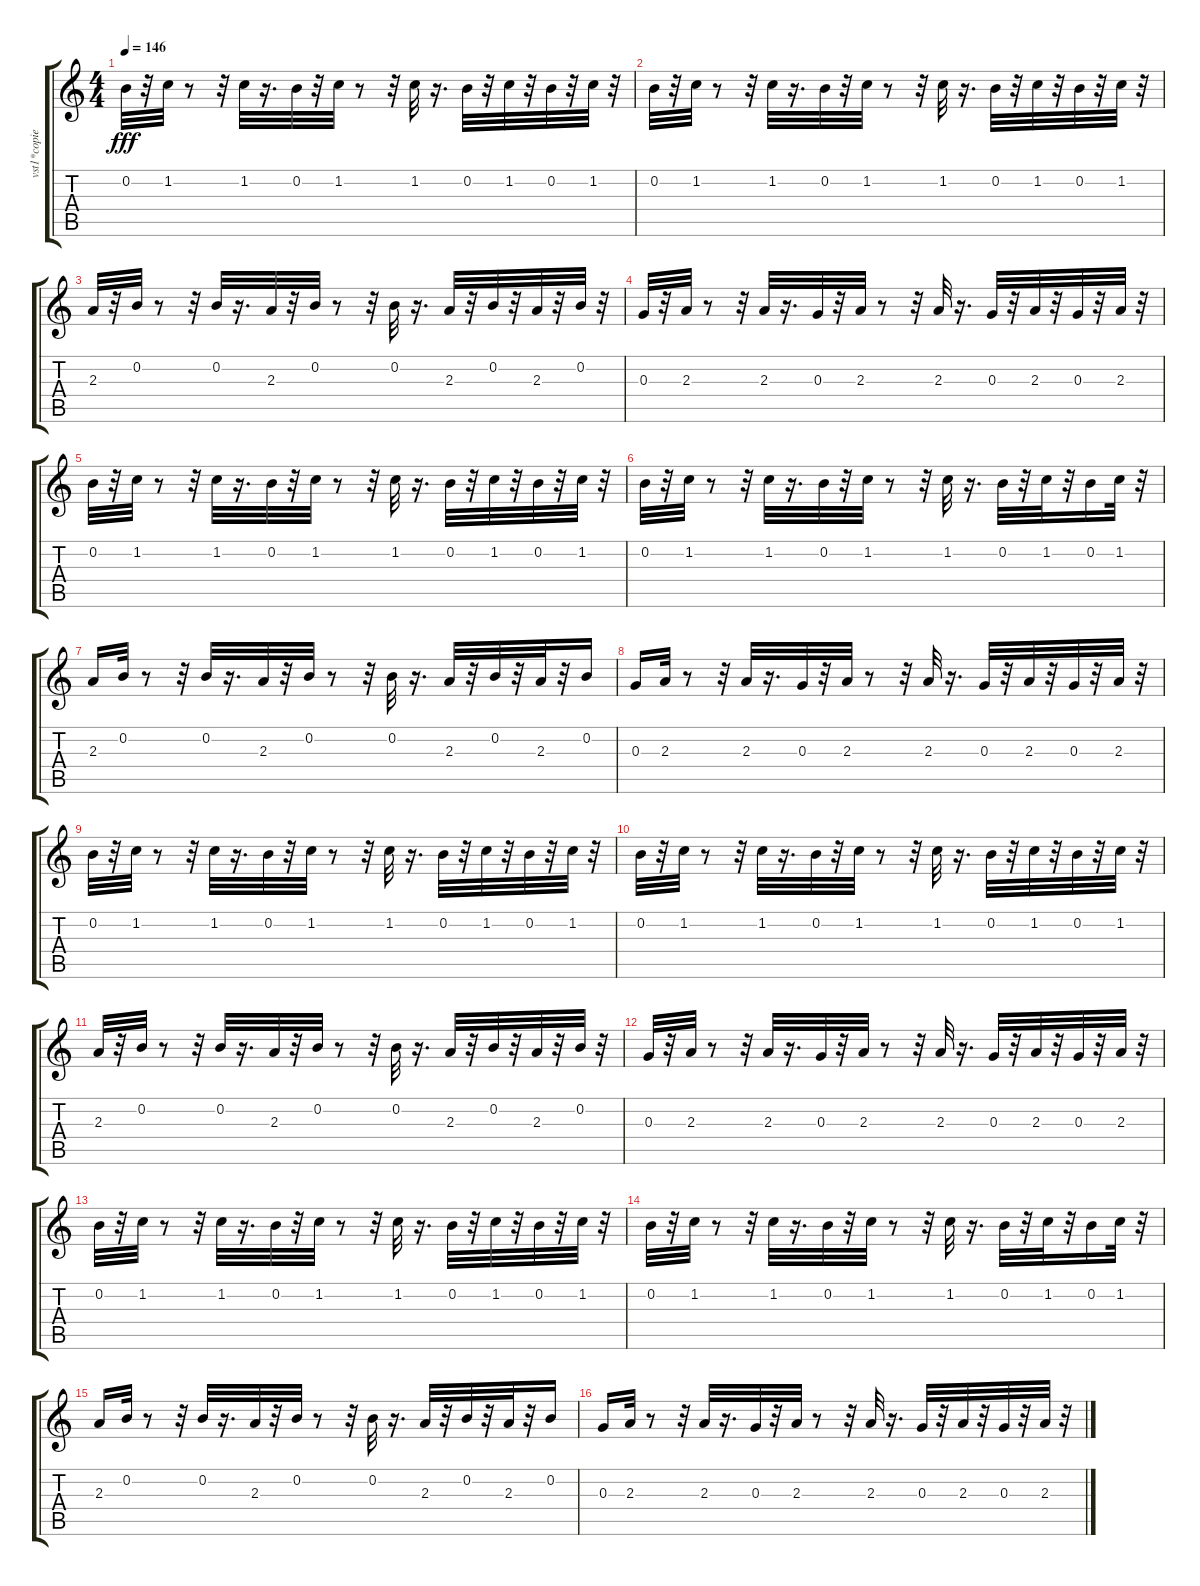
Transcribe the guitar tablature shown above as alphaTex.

\track ("vst1*copied" "vst1*copie") {instrument synthbass1}
\staff {score tabs}
\tuning (E4 B3 G3 D3 A2 E2) {hide}
\ts (4 4)
\tempo 146
\clef g2
\ks c
0.2.32{dy fff} r.32 1.2.32 r.8 r.32 1.2.32 r.16{d} 0.2.32 r.32 1.2.32 r.8 r.32 1.2.32 r.16{d} 0.2.32 r.32 1.2.32 r.32 0.2.32 r.32 1.2.32 r.32 |
0.2.32 r.32 1.2.32 r.8 r.32 1.2.32 r.16{d} 0.2.32 r.32 1.2.32 r.8 r.32 1.2.32 r.16{d} 0.2.32 r.32 1.2.32 r.32 0.2.32 r.32 1.2.32 r.32 |
2.3.32 r.32 0.2.32 r.8 r.32 0.2.32 r.16{d} 2.3.32 r.32 0.2.32 r.8 r.32 0.2.32 r.16{d} 2.3.32 r.32 0.2.32 r.32 2.3.32 r.32 0.2.32 r.32 |
0.3.32 r.32 2.3.32 r.8 r.32 2.3.32 r.16{d} 0.3.32 r.32 2.3.32 r.8 r.32 2.3.32 r.16{d} 0.3.32 r.32 2.3.32 r.32 0.3.32 r.32 2.3.32 r.32 |
0.2.32 r.32 1.2.32 r.8 r.32 1.2.32 r.16{d} 0.2.32 r.32 1.2.32 r.8 r.32 1.2.32 r.16{d} 0.2.32 r.32 1.2.32 r.32 0.2.32 r.32 1.2.32 r.32 |
0.2.32 r.32 1.2.32 r.8 r.32 1.2.32 r.16{d} 0.2.32 r.32 1.2.32 r.8 r.32 1.2.32 r.16{d} 0.2.32 r.32 1.2.32 r.32 0.2.16 1.2.32 r.32 |
2.3.16 0.2.32 r.8 r.32 0.2.32 r.16{d} 2.3.32 r.32 0.2.32 r.8 r.32 0.2.32 r.16{d} 2.3.32 r.32 0.2.32 r.32 2.3.32 r.32 0.2.16 |
0.3.16 2.3.32 r.8 r.32 2.3.32 r.16{d} 0.3.32 r.32 2.3.32 r.8 r.32 2.3.32 r.16{d} 0.3.32 r.32 2.3.32 r.32 0.3.32 r.32 2.3.32 r.32 |
0.2.32 r.32 1.2.32 r.8 r.32 1.2.32 r.16{d} 0.2.32 r.32 1.2.32 r.8 r.32 1.2.32 r.16{d} 0.2.32 r.32 1.2.32 r.32 0.2.32 r.32 1.2.32 r.32 |
0.2.32 r.32 1.2.32 r.8 r.32 1.2.32 r.16{d} 0.2.32 r.32 1.2.32 r.8 r.32 1.2.32 r.16{d} 0.2.32 r.32 1.2.32 r.32 0.2.32 r.32 1.2.32 r.32 |
2.3.32 r.32 0.2.32 r.8 r.32 0.2.32 r.16{d} 2.3.32 r.32 0.2.32 r.8 r.32 0.2.32 r.16{d} 2.3.32 r.32 0.2.32 r.32 2.3.32 r.32 0.2.32 r.32 |
0.3.32 r.32 2.3.32 r.8 r.32 2.3.32 r.16{d} 0.3.32 r.32 2.3.32 r.8 r.32 2.3.32 r.16{d} 0.3.32 r.32 2.3.32 r.32 0.3.32 r.32 2.3.32 r.32 |
0.2.32 r.32 1.2.32 r.8 r.32 1.2.32 r.16{d} 0.2.32 r.32 1.2.32 r.8 r.32 1.2.32 r.16{d} 0.2.32 r.32 1.2.32 r.32 0.2.32 r.32 1.2.32 r.32 |
0.2.32 r.32 1.2.32 r.8 r.32 1.2.32 r.16{d} 0.2.32 r.32 1.2.32 r.8 r.32 1.2.32 r.16{d} 0.2.32 r.32 1.2.32 r.32 0.2.16 1.2.32 r.32 |
2.3.16 0.2.32 r.8 r.32 0.2.32 r.16{d} 2.3.32 r.32 0.2.32 r.8 r.32 0.2.32 r.16{d} 2.3.32 r.32 0.2.32 r.32 2.3.32 r.32 0.2.16 |
0.3.16 2.3.32 r.8 r.32 2.3.32 r.16{d} 0.3.32 r.32 2.3.32 r.8 r.32 2.3.32 r.16{d} 0.3.32 r.32 2.3.32 r.32 0.3.32 r.32 2.3.32 r.32
